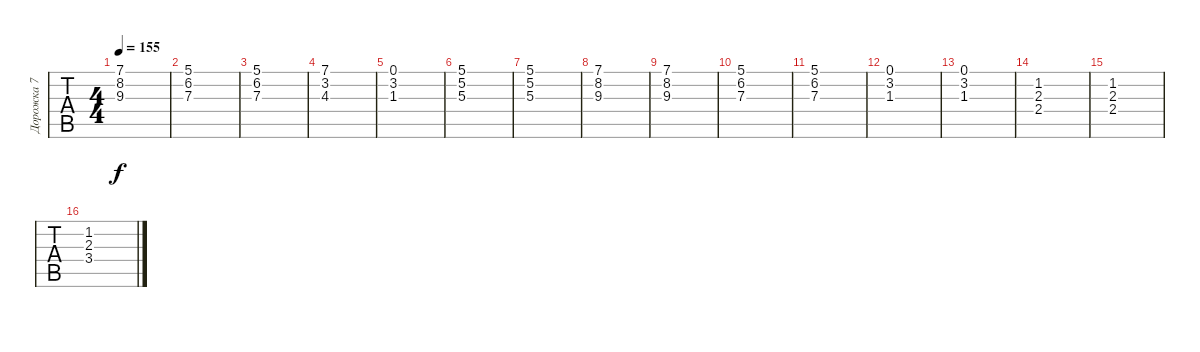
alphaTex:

\track ("Дорожка 7" "Дорожка 7") {instrument acousticguitarsteel}
\staff {tabs}
\tuning (E4 B3 G3 D3 A2 E2) {hide}
\ts (4 4)
\tempo 155
\clef g2
\ks c
(7.1 8.2 9.3).1{dy f} |
(5.1 6.2 7.3).1 |
(5.1 6.2 7.3).1 |
(7.1 3.2 4.3).1 |
(0.1 3.2 1.3).1 |
(5.1 5.2 5.3).1 |
(5.1 5.2 5.3).1 |
(7.1 8.2 9.3).1 |
(7.1 8.2 9.3).1 |
(5.1 6.2 7.3).1 |
(5.1 6.2 7.3).1 |
(0.1 3.2 1.3).1 |
(0.1 3.2 1.3).1 |
(1.2 2.3 2.4).1 |
(1.2 2.3 2.4).1 |
(1.2 2.3 3.4).1
